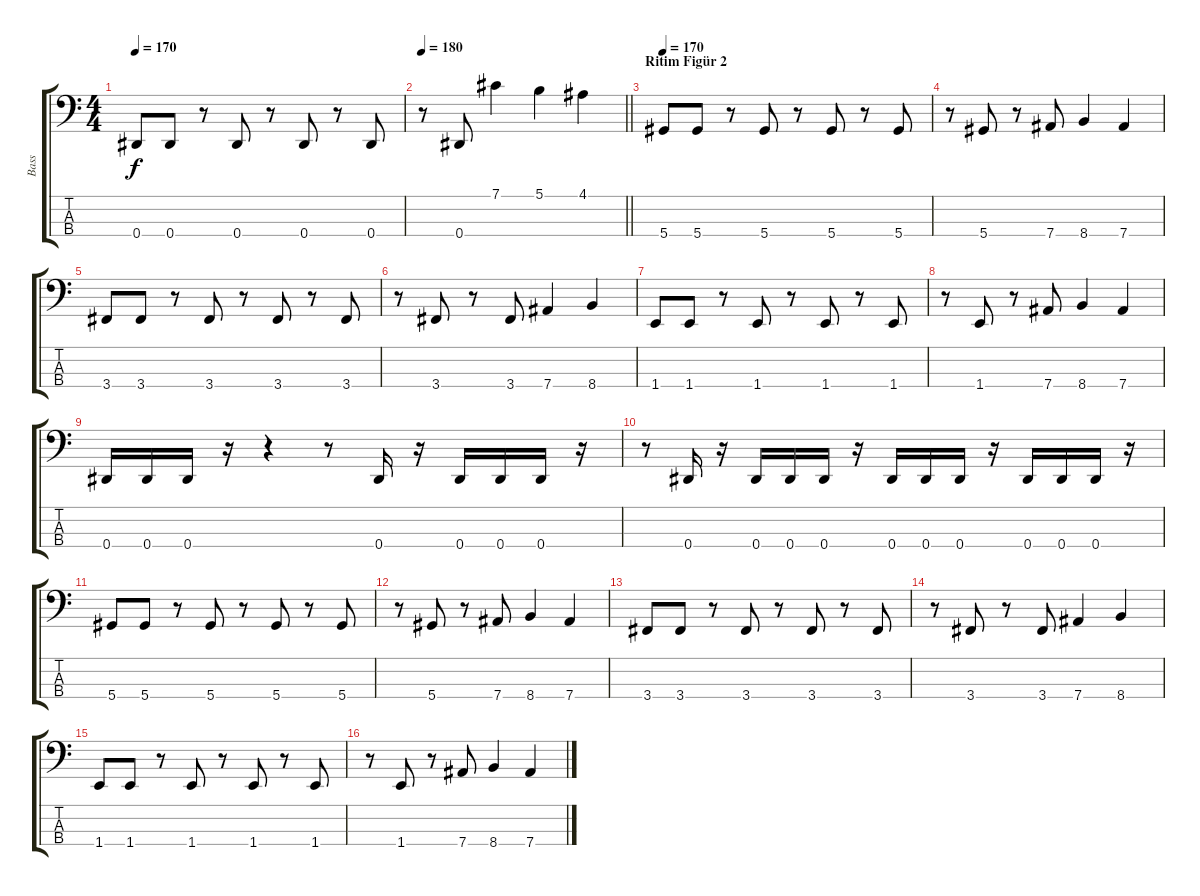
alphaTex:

\track ("Bass" "Bass") {instrument electricbassfinger}
\staff {score tabs}
\tuning (Gb2 Db2 Ab1 Eb1) {hide}
\ts (4 4)
\tempo 170
\clef f4
\ks c
0.4.8{dy f} 0.4.8 r.8 0.4.8 r.8 0.4.8 r.8 0.4.8 |
\tempo 180
\barLineRight lightlight
r.8 0.4.8 7.1.4 5.1.4 4.1.4 |
\section ("" "Ritim Figür 2")
\tempo 170
5.4.8 5.4.8 r.8 5.4.8 r.8 5.4.8 r.8 5.4.8 |
r.8 5.4.8 r.8 7.4.8 8.4.4 7.4.4 |
3.4.8 3.4.8 r.8 3.4.8 r.8 3.4.8 r.8 3.4.8 |
r.8 3.4.8 r.8 3.4.8 7.4.4 8.4.4 |
1.4.8 1.4.8 r.8 1.4.8 r.8 1.4.8 r.8 1.4.8 |
r.8 1.4.8 r.8 7.4.8 8.4.4 7.4.4 |
0.4.16 0.4.16 0.4.16 r.16 r.4 r.8 0.4.16 r.16 0.4.16 0.4.16 0.4.16 r.16 |
r.8 0.4.16 r.16 0.4.16 0.4.16 0.4.16 r.16 0.4.16 0.4.16 0.4.16 r.16 0.4.16 0.4.16 0.4.16 r.16 |
5.4.8 5.4.8 r.8 5.4.8 r.8 5.4.8 r.8 5.4.8 |
r.8 5.4.8 r.8 7.4.8 8.4.4 7.4.4 |
3.4.8 3.4.8 r.8 3.4.8 r.8 3.4.8 r.8 3.4.8 |
r.8 3.4.8 r.8 3.4.8 7.4.4 8.4.4 |
1.4.8 1.4.8 r.8 1.4.8 r.8 1.4.8 r.8 1.4.8 |
r.8 1.4.8 r.8 7.4.8 8.4.4 7.4.4
